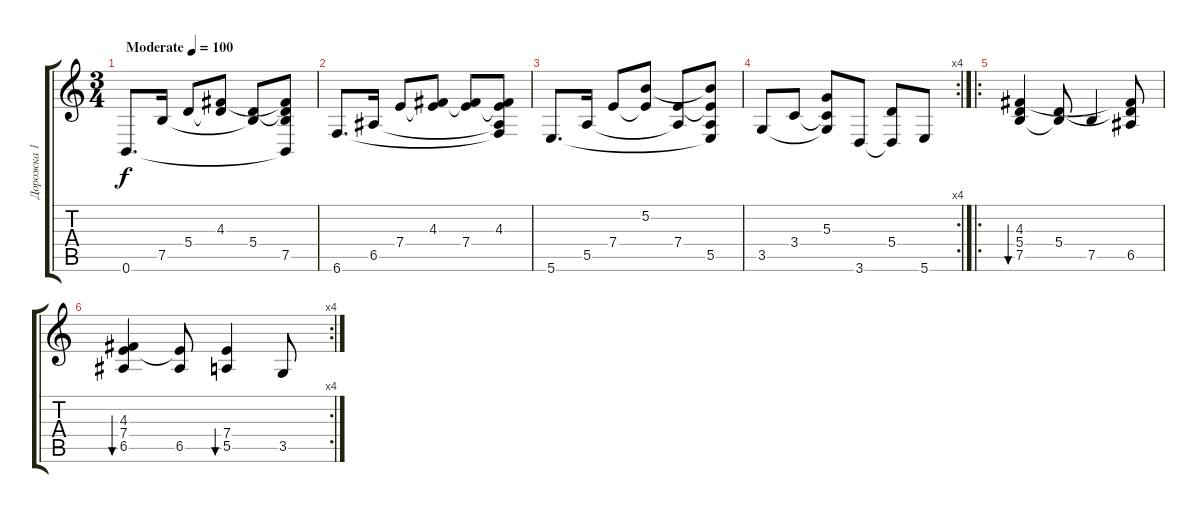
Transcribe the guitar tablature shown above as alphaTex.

\track ("Дорожка 1" "Дорожка 1") {instrument acousticguitarsteel}
\staff {score tabs}
\tuning (B3 Gb3 D3 A2 E2 B1) {hide}
\ts (3 4)
\tempo (100 "Moderate")
\clef g2
\ks c
0.6.8{d dy f instrument acousticguitarsteel} 7.5.16 5.4.8 (4.3 5.4{t}).8 (5.4 7.5{t}).8 (4.3{t} 5.4{t} 7.5 0.6{t}).8 |
6.6.8{d} 6.5.16 7.4.8 (4.3 7.4{t}).8 (4.3{t} 7.4).8 (4.3 7.4{t} 6.5{t} 6.6{t}).8 |
5.6.8{d} 5.5.16 7.4.8 (5.2 7.4{t}).8 (7.4 5.5{t}).8 (5.2{t} 7.4{t} 5.5 5.6{t}).8 |
\rc 4
3.5.8 3.4.8 (5.3 3.4{t} 3.5{t}).8 3.6.8 (5.4 3.6{t}).8 5.6.8 |
\ro
(4.3 5.4 7.5).4{bu 30} (5.4 7.5{t}).8 7.5.4 (4.3{t} 5.4{t} 6.5).8 |
\rc 4
(4.3 7.4 6.5).4{bu 30} (7.4{t} 6.5).8 (7.4 5.5).4{bu 30} 3.5.8
